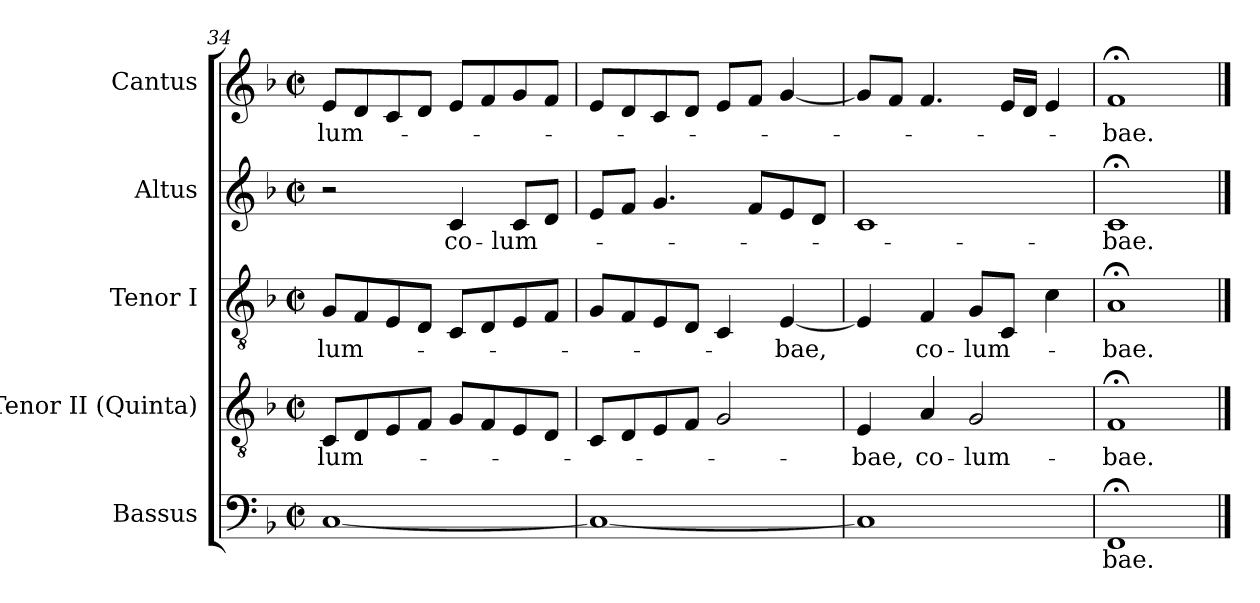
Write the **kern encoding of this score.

**kern	**text	**kern	**text	**kern	**text	**kern	**text	**kern	**text
*part5	*part5	*part4	*part4	*part3	*part3	*part2	*part2	*part1	*part1
*staff5	*staff5	*staff4	*staff4	*staff3	*staff3	*staff2	*staff2	*staff1	*staff1
*I"Bassus	*	*I"Tenor II (Quinta)	*	*I"Tenor I	*	*I"Altus	*	*I"Cantus	*
*I'B.	*	*I'T.	*	*I'T.	*	*I'S.	*	*I'S.	*
!!LO:PB:g=z
*clefF4	*	*clefGv2	*	*clefGv2	*	*clefG2	*	*clefG2	*
*	*	*ITrd7c12	*	*ITrd7c12	*	*	*	*	*
*k[b-]	*	*k[b-]	*	*k[b-]	*	*k[b-]	*	*k[b-]	*
*F:	*	*F:	*	*F:	*	*F:	*	*F:	*
*M2/2	*	*M2/2	*	*M2/2	*	*M2/2	*	*M2/2	*
*met(c|)	*	*met(c|)	*	*met(c|)	*	*met(c|)	*	*met(c|)	*
=34	=34	=34	=34	=34	=34	=34	=34	=34	=34
!	!	!	!LO:LY:b:color=#000000	!	!	!	!	!	!
!	!	!	!	!	!LO:LY:b:color=#000000	!	!	!	!
!	!	!	!	!	!	!	!	!	!LO:LY:b:color=#000000
[<1Ci	.	8CCi/L	-lum-	8GGi/L	-lum-	2r	.	8ei/L	-lum-
.	.	8DDi/	.	8FFi/	.	.	.	8di/	.
.	.	8EEi/	.	8EEi/	.	.	.	8ci/	.
.	.	8FFi/J	.	8DDi/J	.	.	.	8di/J	.
!	!	!	!	!	!	!	!LO:LY:b:color=#000000	!	!
.	.	8GGi/L	.	8CCi/L	.	4ci/	co-	8ei/L	.
.	.	8FFi/	.	8DDi/	.	.	.	8fi/	.
!	!	!	!	!	!	!	!LO:LY:b:color=#000000	!	!
.	.	8EEi/	.	8EEi/	.	8ci/L	-lum-	8gi/	.
.	.	8DDi/J	.	8FFi/J	.	8di/J	.	8fi/J	.
=35	=35	=35	=35	=35	=35	=35	=35	=35	=35
1Ci_<	.	8CCi/L	.	8GGi/L	.	8ei/L	.	8ei/L	.
.	.	8DDi/	.	8FFi/	.	8fi/J	.	8di/	.
.	.	8EEi/	.	8EEi/	.	4.gi/	.	8ci/	.
.	.	8FFi/J	.	8DDi/J	.	.	.	8di/J	.
.	.	2GGi/	.	4CCi/	.	.	.	8ei/L	.
.	.	.	.	.	.	8fi/L	.	8fi/J	.
!	!	!	!	!	!LO:LY:b:color=#000000	!	!	!	!
.	.	.	.	[<4EEi/	-bae,	8ei/	.	[<4gi/	.
.	.	.	.	.	.	8di/J	.	.	.
=36	=36	=36	=36	=36	=36	=36	=36	=36	=36
!	!	!	!LO:LY:b:color=#000000	!	!	!	!	!	!
1Ci]	.	4EEi/	-bae,	4EEi/]	.	1ci	.	8gi/L]	.
.	.	.	.	.	.	.	.	8fi/J	.
!	!	!	!LO:LY:b:color=#000000	!	!	!	!	!	!
!	!	!	!	!	!LO:LY:b:color=#000000	!	!	!	!
.	.	4AAi/	co-	4FFi/	co-	.	.	4.fi/	.
!	!	!	!LO:LY:b:color=#000000	!	!	!	!	!	!
!	!	!	!	!	!LO:LY:b:color=#000000	!	!	!	!
.	.	2GGi/	-lum-	8GGi/L	-lum-	.	.	.	.
.	.	.	.	8CCi/J	.	.	.	16ei/LL	.
.	.	.	.	.	.	.	.	16di/JJ	.
.	.	.	.	4Ci\	.	.	.	4ei/	.
=37	=37	=37	=37	=37	=37	=37	=37	=37	=37
!	!LO:LY:b:color=#000000	!	!	!	!	!	!	!	!
!	!	!	!LO:LY:b:color=#000000	!	!	!	!	!	!
!	!	!	!	!	!LO:LY:b:color=#000000	!	!	!	!
!	!	!	!	!	!	!	!LO:LY:b:color=#000000	!	!
!	!	!	!	!	!	!	!	!	!LO:LY:b:color=#000000
1FF;i	-bae.	1FF;i	-bae.	1AA;i	-bae.	1c;i	-bae.	1f;i	-bae.
==	==	==	==	==	==	==	==	==	==
*-	*-	*-	*-	*-	*-	*-	*-	*-	*-
